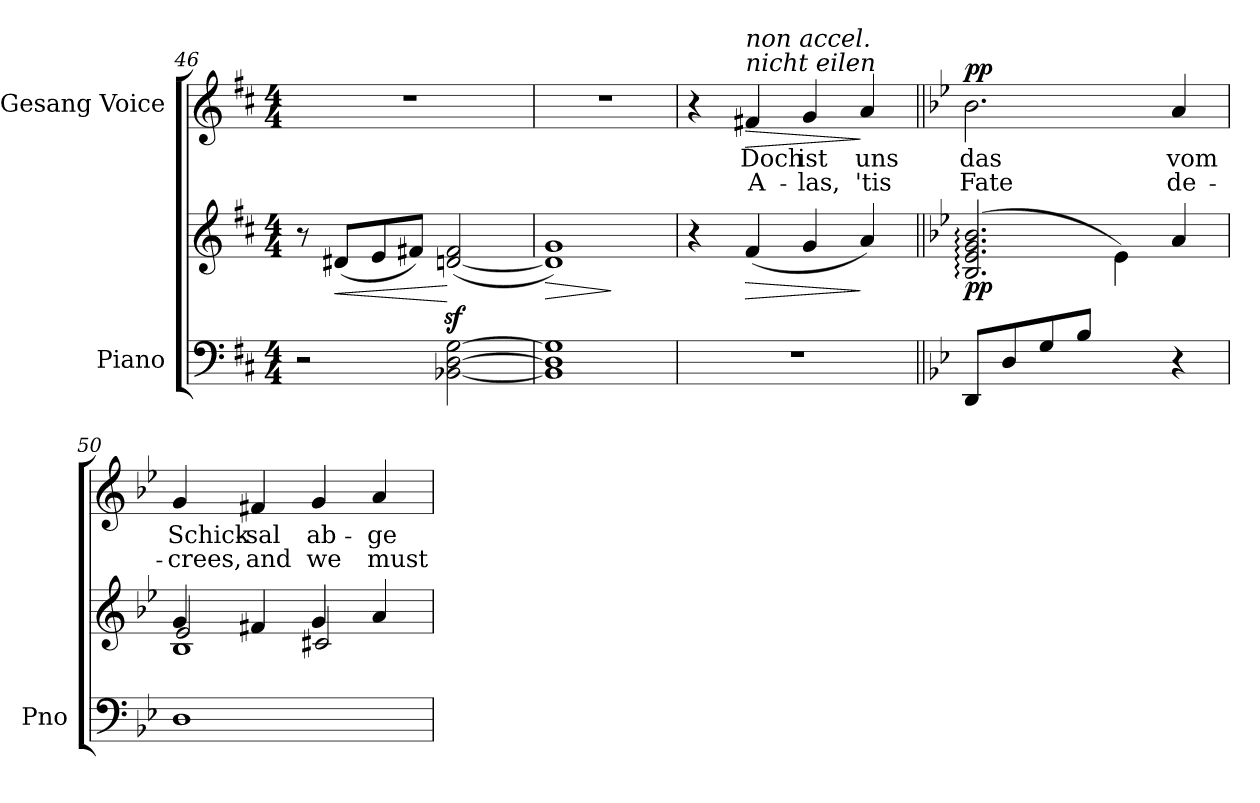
**kern	**kern	**dynam	**kern	**text	**text	**dynam
*part2	*part2	*part2	*part1	*part1	*part1	*part1
*staff3	*staff2	*staff2/3	*staff1	*staff1	*staff1	*staff1
*I"Piano	*	*	*I"Gesang Voice	*	*	*
*I'Pno	*	*	*	*	*	*
*clefF4	*clefG2	*	*clefG2	*	*	*
*k[f#c#]	*k[f#c#]	*	*k[f#c#]	*	*	*
*M4/4	*M4/4	*	*M4/4	*	*	*
=46	=46	=46	=46	=46	=46	=46
2r	8r	.	1r	.	.	.
!	!	!LO:HP:b	!	!	!	!
.	(<8d#X/L	<	.	.	.	.
.	8e/	.	.	.	.	.
.	8f#X/J)	.	.	.	.	.
[2BB-X\ [2D\ [2G\	(>[2dn/z< 2f#/z<	[	.	.	.	.
!!LO:LB:g=z
=47	=47	=47	=47	=47	=47	=47
!	!	!LO:HP:b	!	!	!	!
1BB-] 1D] 1G]	1d] 1g)	>	1r	.	.	.
.	.	]	.	.	.	.
=48	=48	=48	=48	=48	=48	=48
1r	4r	.	4r	.	.	.
!	!	!	!LO:TX:a:i:t=nicht eilen	!	!	!
!	!	!	!LO:TX:a:i:t=non accel.	!	!	!
!	!	!LO:HP:b	!	!LO:LY:b	!LO:LY:b	!LO:HP:b
.	(<4f#/	>	4f#X/	Doch	A-	>
!	!	!	!	!LO:LY:b	!LO:LY:b	!
.	4g/	.	4g/	ist	-las,	.
!	!	!	!	!LO:LY:b	!LO:LY:b	!
.	4a/)	]	4a/	uns	'tis	]
=49||	=49||	=49||	=49||	=49||	=49||	=49||
*k[b-e-]	*k[b-e-]	*	*k[b-e-]	*	*	*
*	*^	*	*	*	*	*
!	!	!	!LO:DY:b	!	!LO:LY:b	!LO:LY:b	!LO:DY:a
(>8DD/L	(>2.B-/: 2.e-/: 2.g/: 2.b-/:	2ryy	pp	2.b-\	das	Fate	pp
8D/	.	.	.	.	.	.	.
8G/	.	.	.	.	.	.	.
8B-/J	.	.	.	.	.	.	.
4ryy	.	4e-\)	.	.	.	.	.
!	!	!	!	!	!LO:LY:b	!LO:LY:b	!
4r	4a/	4ryy	.	4a/	vom	de-	.
=50	=50	=50	=50	=50	=50	=50	=50
*	*	*^	*	*	*	*	*
!	!	!	!	!	!	!LO:LY:b	!LO:LY:b	!
1D	4g/	2e-/	1B-	.	4g/	Schick-	-crees,	.
!	!	!	!	!	!	!LO:LY:b	!LO:LY:b	!
.	4f#X/	.	.	.	4f#X/	-sal	and	.
!	!	!	!	!	!	!LO:LY:b	!LO:LY:b	!
.	4g/	2c#X/	.	.	4g/	ab-	we	.
!	!	!	!	!	!	!LO:LY:b	!LO:LY:b	!
.	4a/)	.	.	.	4a/	-ge-	must	.
*	*v	*v	*v	*	*	*	*	*
=	=	=	=	=	=	=
*-	*-	*-	*-	*-	*-	*-
